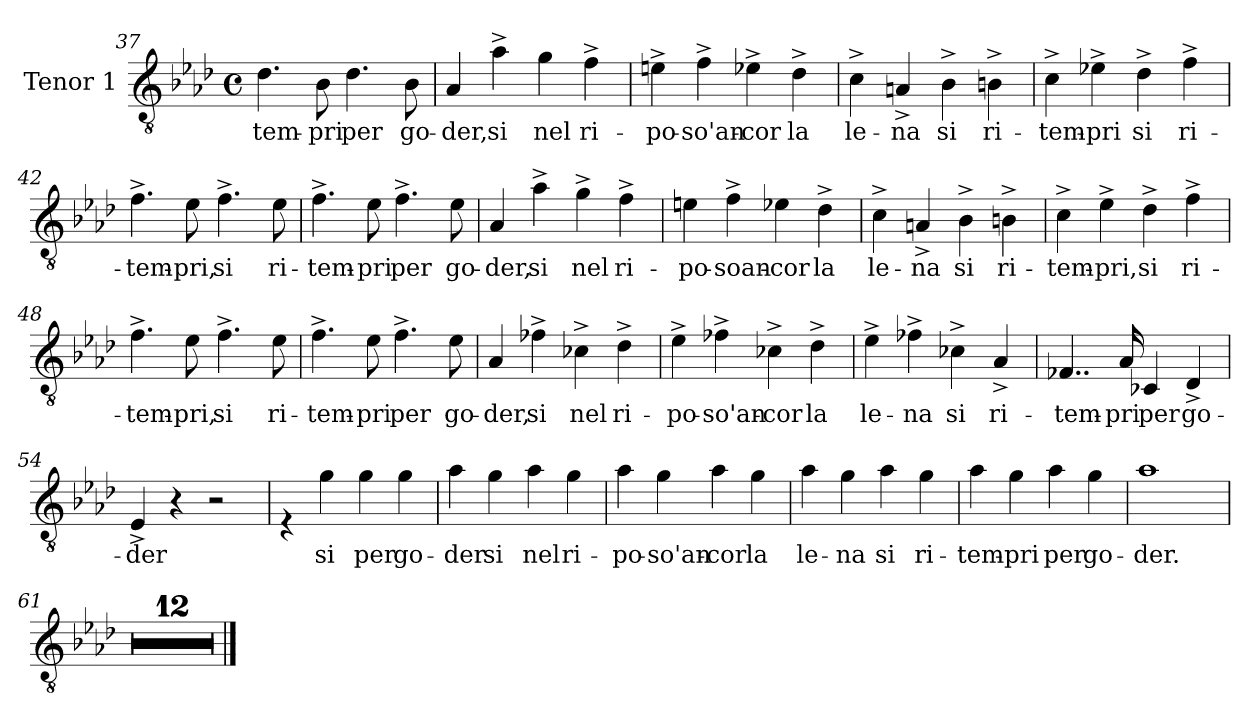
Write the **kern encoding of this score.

**kern	**text
*part1	*part1
*staff1	*staff1
*I"Tenor 1	*
*I'T.1	*
*clefGv2	*
*k[b-e-a-d-]	*
*A-:	*
*M4/4	*
*met(c)	*
=37	=37
4.d-\	-tem-
8B-\	-pri
4.d-\	per
8B-\	go-
=38	=38
4A-/	-der,
4a-^\	si
4g\	nel
4f^\	ri-
!!LO:PB:g=z
=39	=39
4en^\	-po-
4f^\	-so'an-
4e-X^\	-cor
4d-^\	la
=40	=40
4c^\	le-
4An^/	-na
4B-^\	si
4Bn^\	ri-
=41	=41
4c^\	-tem-
4e-X^\	-pri
4d-^\	si
4f^\	ri-
=42	=42
4.f^\	-tem-
8e-\	-pri,
4.f^\	si
8e-\	ri-
!!LO:PB:g=z
=43	=43
4.f^\	-tem-
8e-\	-pri
4.f^\	per
8e-\	go-
=44	=44
4A-/	-der,
4a-^\	si
4g^\	nel
4f^\	ri-
=45	=45
4en\	-po-
4f^\	-soan-
4e-X\	-cor
4d-^\	la
=46	=46
4c^\	le-
4An^/	-na
4B-^\	si
4Bn^\	ri-
=47	=47
4c^\	-tem-
4e-^\	-pri,
4d-^\	si
4f^\	ri-
!!LO:PB:g=z
=48	=48
4.f^\	-tem-
8e-\	-pri,
4.f^\	si
8e-\	ri-
=49	=49
4.f^\	-tem-
8e-\	-pri
4.f^\	per
8e-\	go-
=50	=50
4A-/	-der,
4f-X^\	si
4c-X^\	nel
4d-^\	ri-
=51	=51
4e-^\	-po-
4f-X^\	-so'an-
4c-X^\	-cor
4d-^\	la
=52	=52
4e-^\	le-
4f-X^\	-na
4c-X^\	si
4A-^/	ri-
!!LO:PB:g=z
=53	=53
4..F-X/	-tem-
16A-/	-pri
4C-X/	per
4D-^/	go-
=54	=54
4E-^/	-der
4r	.
2r	.
=55	=55
4rE	.
4g\	si
4g\	per
4g\	go-
=56	=56
4a-\	-der
4g\	si
4a-\	nel
4g\	ri-
!!LO:PB:g=z
=57	=57
4a-\	-po-
4g\	-so'an-
4a-\	-cor
4g\	la
=58	=58
4a-\	le-
4g\	-na
4a-\	si
4g\	ri-
=59	=59
4a-\	-tem-
4g\	-pri
4a-\	per
4g\	go-
=60	=60
1a-	-der.
=61	=61
1r	.
!!LO:LB:g=z
=62	=62
1r	.
=63	=63
1r	.
=64	=64
1r	.
=65	=65
1r	.
=66	=66
1r	.
!!LO:LB:g=z
=67	=67
1r	.
=68	=68
1r	.
=69	=69
1r	.
=70	=70
1r	.
=71	=71
1r	.
=72	=72
1r	.
==	==
*-	*-
